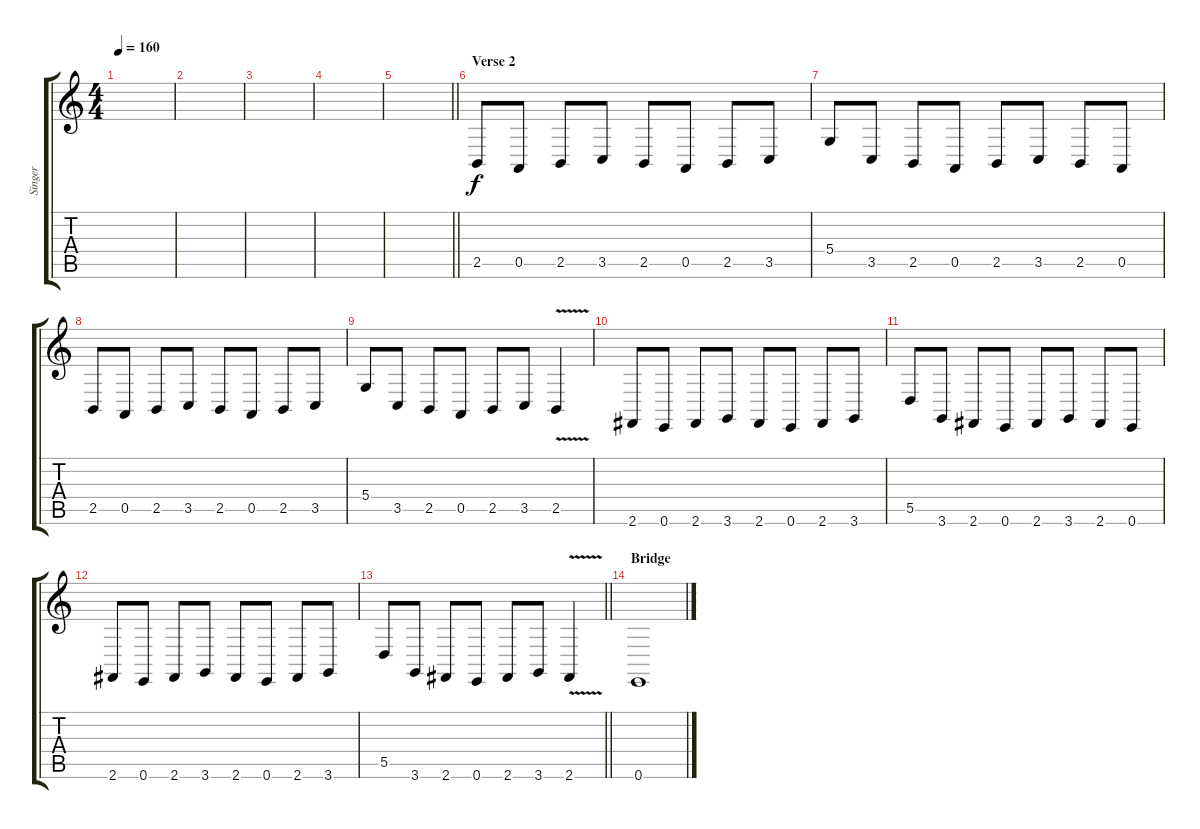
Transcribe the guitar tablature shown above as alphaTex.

\track ("Singer" "Singer") {instrument lead2sawtooth}
\staff {score tabs}
\tuning (E4 B3 G3 D3 A2 E2) {hide}
\ts (4 4)
\tempo 160
\clef g2
\ks c
|
|
|
|
\barLineRight lightlight
|
\section ("" "Verse 2")
2.5.8 0.5.8 2.5.8 3.5.8 2.5.8 0.5.8 2.5.8 3.5.8 |
5.4.8 3.5.8 2.5.8 0.5.8 2.5.8 3.5.8 2.5.8 0.5.8 |
2.5.8 0.5.8 2.5.8 3.5.8 2.5.8 0.5.8 2.5.8 3.5.8 |
5.4.8 3.5.8 2.5.8 0.5.8 2.5.8 3.5.8 2.5{v}.4 |
2.6.8 0.6.8 2.6.8 3.6.8 2.6.8 0.6.8 2.6.8 3.6.8 |
5.5.8 3.6.8 2.6.8 0.6.8 2.6.8 3.6.8 2.6.8 0.6.8 |
2.6.8 0.6.8 2.6.8 3.6.8 2.6.8 0.6.8 2.6.8 3.6.8 |
\barLineRight lightlight
5.5.8 3.6.8 2.6.8 0.6.8 2.6.8 3.6.8 2.6{v}.4 |
\section ("" "Bridge")
0.6.1
